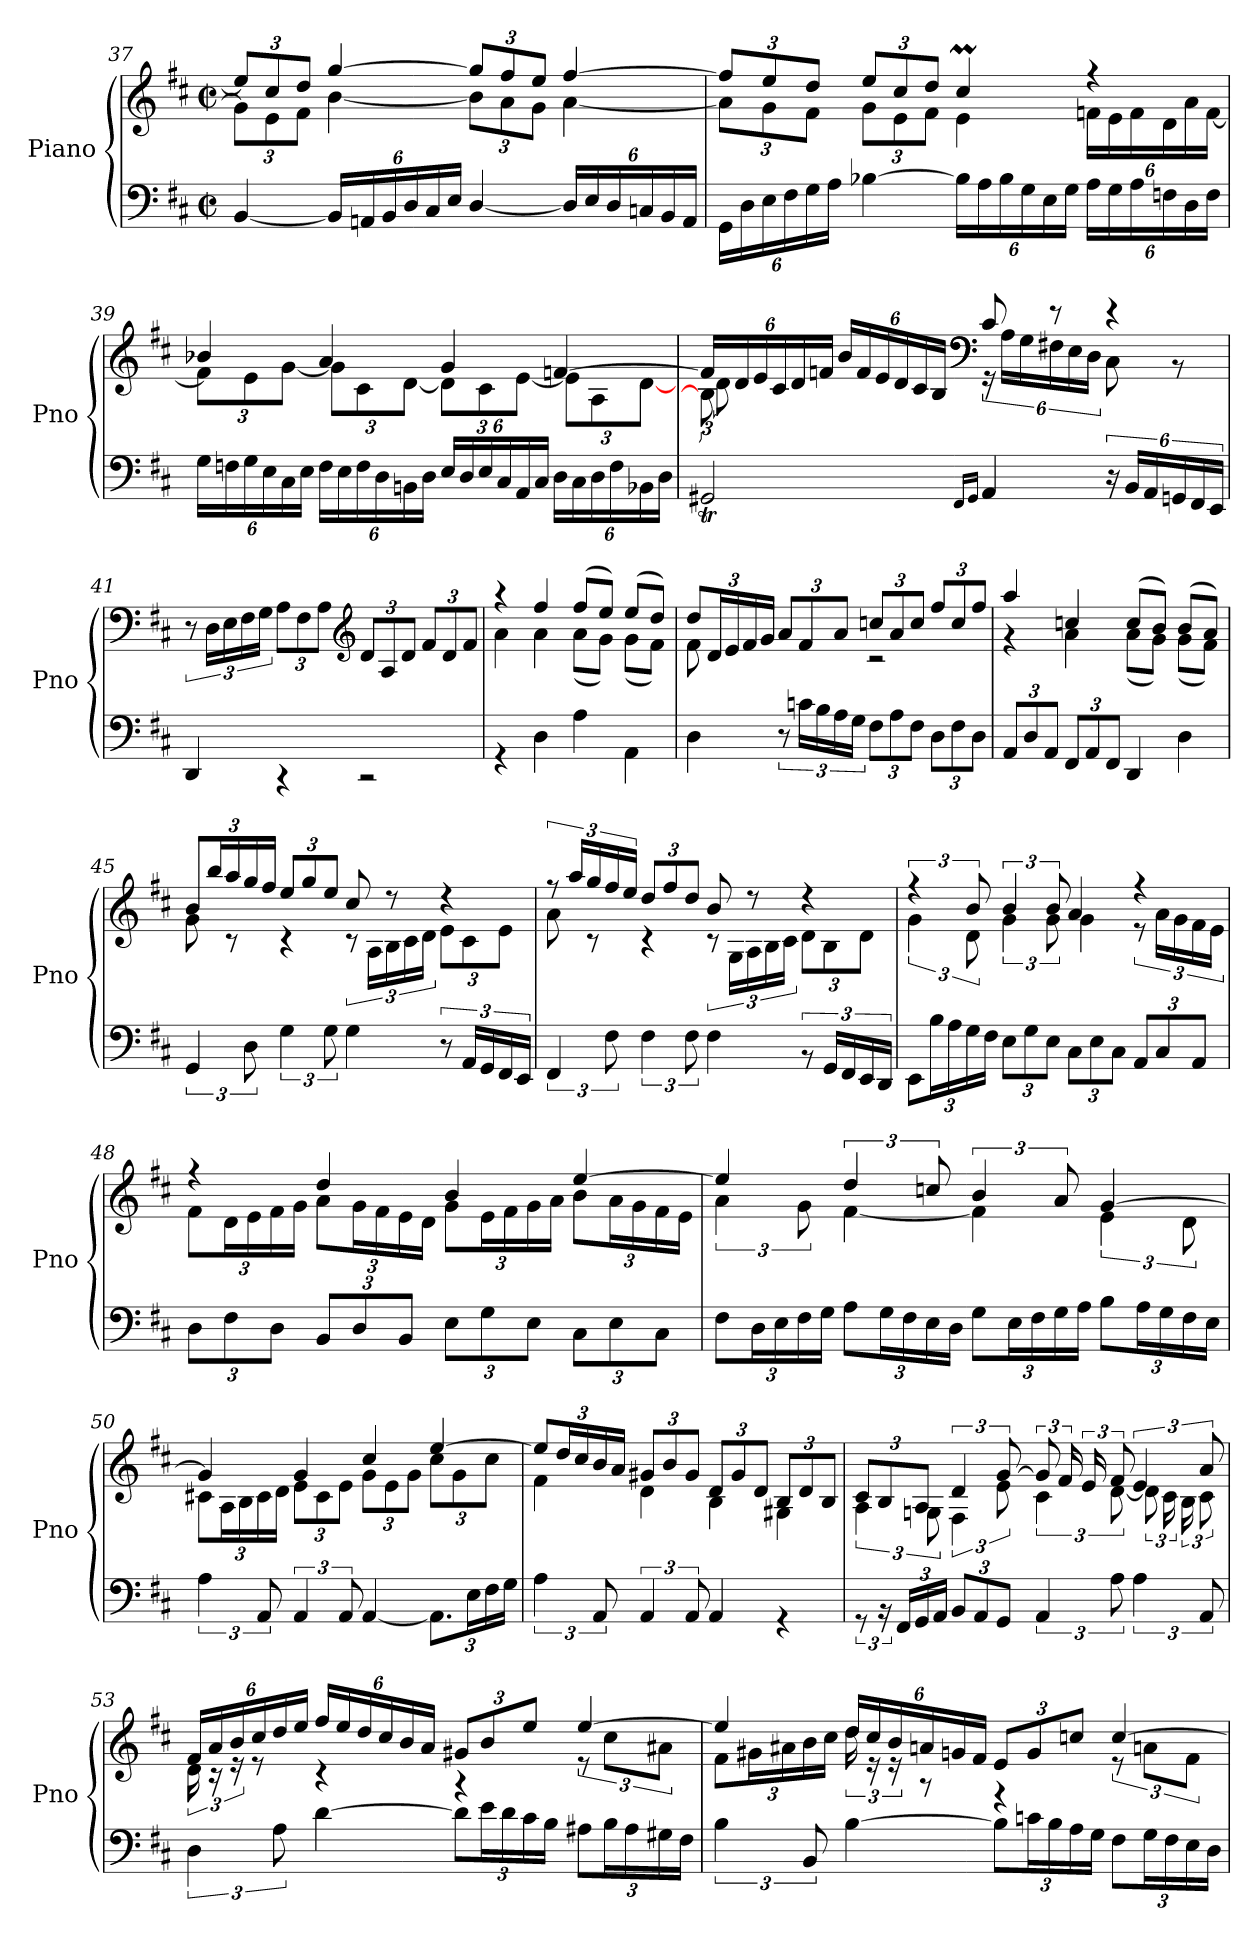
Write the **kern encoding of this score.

**kern	**kern
*part1	*part1
*staff2	*staff1
*I"Piano	*
*I'Pno	*
*clefF4	*clefG2
*k[f#c#]	*k[f#c#]
*D:	*D:
*M2/2	*M2/2
*met(c|)	*met(c|)
=37	=37
*	*^
[4BB/	12ee/L]	12gL]
.	12cc#/	12e
.	12dd/J	12f#J
24BB/LL]	[4gg/	[4b\
24AAn/	.	.
24BB/	.	.
24D/	.	.
24C#/	.	.
24E/JJ	.	.
[4D/	12gg/L]	12bL]
.	12ff#/	12a
.	12ee/J	12gJ
24D/LL]	[4ff#/	[4a\
24E/	.	.
24D/	.	.
24Cn/	.	.
24BB/	.	.
24AA/JJ	.	.
!!LO:LB:g=z	!!
=38	=38	=38
24GGLL	12ff#L]	12a\L]
24D	.	.
24E	12ee	12g\
24F#	.	.
24G	12ddJ	12f#\J
24AJJ	.	.
[4B-X	12ee/L	12g\L
.	12cc#/	12e\
.	12dd/J	12f#\J
24B-LL]	4cc#m/	4e\
24A	.	.
24B-	.	.
24G	.	.
24E	.	.
24GJJ	.	.
24ALL	4r	24fnLL
24G	.	24e
24A	.	24f
24Fn	.	24d
24D	.	24a
24FJJ	.	[24fJJ
=39	=39	=39
24GLL	4b-X/	12fL]
24Fn	.	.
24G	.	12e
24E	.	.
24C#	.	[12gJ
24EJJ	.	.
24FLL	4a/	12g\L]
24E	.	.
24F	.	12c#\
24D	.	.
24BBn	.	[12d\J
24DJJ	.	.
24ELL	4g/	12d\L]
24D	.	.
24E	.	12c#\
24C#	.	.
24AA	.	[12e\J
24C#JJ	.	.
24DLL	[4fn/	12eL]
24C#	.	.
24D	.	12A
24F	.	.
24BB-X	.	[12dJ
24DJJ	.	.
!!LO:LB:g=z
=40	=40	=40
*^	*	*^
8ryy	2GG#Xt/	24f/LL]	12B\]	8d\
.	.	24d/	.	.
.	.	24e/	6ryy	.
8ryy	.	24c#/	.	2..ryy
.	.	24d/	.	.
.	.	24fn/JJ	.	.
8ryy	.	24b/LL	4ryy	.
.	.	24f/	.	.
.	.	24e/	.	.
8ryy	.	24d/	.	.
.	.	24c#/	.	.
.	.	24B/JJ	.	.
.	16qqFF#/LL	.	.	.
.	16qqGG#/JJ	.	.	.
*	*	*clefF4	*	*
8ryy	4AA/	8c#/	24r	.
.	.	.	24A\LL	.
.	.	.	24G\	.
8ryy	.	8r	24F#X\	.
.	.	.	24E\	.
.	.	.	24D\JJ	.
8ryy	24r	4r	8C#\	.
.	24BB/LL	.	.	.
.	24AA/	.	.	.
8ryy	24GGn/	.	8r	.
.	24FF#/	.	.	.
.	24EE/JJ	.	.	.
*	*	*	*v	*v
=41	=41	=41	=41
1ryy	4DD/	2ryy	12r
.	.	.	24D\LL
.	.	.	24E\
.	.	.	24F#\
.	.	.	24G\JJ
.	4r	.	12A\L
.	.	.	12F#\
.	.	.	12A\J
*	*	*clefG2	*
.	2r	2ryy	12d/L
.	.	.	12A/
.	.	.	12d/J
.	.	.	12f#/L
.	.	.	12d/
.	.	.	12f#/J
=42	=42	=42	=42
1ryy	4r	4r	4a\
.	4D	4ff#/	4a\
.	4A	(>8ff#/L	(<8a\L
.	.	8ee/J)	8g\J)
.	4AA	(>8ee/L	(<8g\L
.	.	8dd/J)	8f#\J)
*v	*v	*	*
!!LO:LB:g=z	!!
=43	=43	=43
4D	12dd/L	8f#\
.	24d/L	.
.	24e/	8ryy
.	24f#/	.
.	24g/JJ	.
12r	12a/L	4ryy
24cnLL	12f#/	.
24B	.	.
24A	12a/J	.
24GJJ	.	.
12F#L	12ccn/L	2r
12A	12a/	.
12F#J	12cc/J	.
12DL	12ff#/L	.
12F#	12cc/	.
12DJ	12ff#/J	.
=44	=44	=44
12AA/L	4aa/	4r
12D/	.	.
12AA/J	.	.
12FF#/L	4ccn/	4a\
12AA/	.	.
12FF#/J	.	.
4DD/	(>8cc/L	(<8a\L
.	8b/J)	8g\J)
4D	(>8b/L	(<8g\L
.	8a/J)	8f#\J)
=45	=45	=45
6GG/	12b/L	8g\
.	24bb/L	.
.	24aa/	8r
12D\	24gg/	.
.	24ff#/JJ	.
6G	12ee/L	4r
.	12gg/	.
12G	12ee/J	.
4G	8cc#/	12r
.	.	24A\LL
.	8r	24B\
.	.	24c#\
.	.	24d\JJ
12r	4r	12e\L
24AA/LL	.	12c#\
24GG/	.	.
24FF#/	.	12e\J
24EE/JJ	.	.
!!LO:LB:g=z	!!
=46	=46	=46
*^	*	*
1ryy	6FF#/	12r	8a\
.	.	24aaLL	.
.	.	24gg	8r
.	12F#\	24ff#	.
.	.	24eeJJ	.
.	6F#\	12dd/L	4r
.	.	12ff#/	.
.	12F#\	12dd/J	.
.	4F#\	8b/	12r
.	.	.	24GLL
.	.	8r	24A
.	.	.	24B
.	.	.	24c#JJ
.	12r	4r	12dL
.	24GG/LL	.	12B\
.	24FF#/	.	.
.	24EE/	.	12d\J
.	24DD/JJ	.	.
=47	=47	=47	=47
1ryy	12EEL	6r	6g\
.	24B\L	.	.
.	24A\	.	.
.	24G\	12b/	12d\
.	24F#\JJ	.	.
.	12E\L	6b/	6g\
.	12G\	.	.
.	12E\J	12b/	12g\
.	12C#\L	4a/	4g\
.	12E\	.	.
.	12C#\J	.	.
.	12AA/L	4r	12r
.	12C#/	.	24aLL
.	.	.	24g\
.	12AA/J	.	24f#\
.	.	.	24e\JJ
*v	*v	*	*
!!LO:LB:g=z	!!
=48	=48	=48
12DL	4r	12f#L
12F#	.	24d\L
.	.	24e\
12DJ	.	24f#\
.	.	24g\JJ
12BBL	4dd/	12aL
12D	.	24g\L
.	.	24f#\
12BBJ	.	24e\
.	.	24d\JJ
12EL	4b/	12g\L
12G	.	24e\L
.	.	24f#\
12EJ	.	24g\
.	.	24a\JJ
12C#L	[4ee/	12b\L
12E	.	24a\L
.	.	24g\
12C#J	.	24f#\
.	.	24e\JJ
=49	=49	=49
12F#L	4ee/]	6a\
24DL	.	.
24E	.	.
24F#	.	12g\
24GJJ	.	.
12AL	6dd/	[4f#\
24GL	.	.
24F#	.	.
24E	12ccn/	.
24DJJ	.	.
12GL	6b/	4f#\]
24EL	.	.
24F#	.	.
24G	12a/	.
24AJJ	.	.
12BL	[4g/	6e\
24AL	.	.
24G	.	.
24F#	.	12d\
24EJJ	.	.
!!LO:LB:g=z	!!
=50	=50	=50
*^	*	*
1ryy	6A\	4g/]	12c#X\L
.	.	.	24A\L
.	.	.	24B\
.	12AA/	.	24c#\
.	.	.	24d\JJ
.	6AA/	4g/	12eL
.	.	.	12c#\
.	12AA/	.	12e\J
.	[4AA/	4cc#/	12gL
.	.	.	12e\
.	.	.	12g\J
.	12.AA/L]	[4ee/	12cc#\L
.	.	.	12g\
.	24E\L	.	.
.	24F#\	.	12cc#\J
.	24G\JJ	.	.
=51	=51	=51	=51
1ryy	6A\	12ee/L]	4f#\
.	.	24dd/L	.
.	.	24cc#/	.
.	12AA/	24b/	.
.	.	24a/JJ	.
.	6AA/	12g#X/L	4d\
.	.	12b/	.
.	12AA/	12g#/J	.
.	4AA/	12d/L	4B\
.	.	12g#/	.
.	.	12d/J	.
.	4r	12B/L	4G#X\
.	.	12d/	.
.	.	12B/J	.
=52	=52	=52	=52
1ryy	12r	12c#L	6A\
.	24r	12B	.
.	24FF#/LL	.	.
.	24GG/	12AJ	12Gn\
.	24AA/JJ	.	.
.	12BB/L	6d/	6F#\
.	12AA/	.	.
.	12GG/J	[12g/	12e\
.	6AA/	12gL]	6c#\
.	.	24f#L	.
.	.	24e	.
.	12A\	12f#J	[12d\
.	6A\	6e/	12d\L]
.	.	.	24c#\L
.	.	.	24B\
.	12AA/	12a/	12c#\J
*v	*v	*	*
!!LO:LB:g=z	!!
=53	=53	=53
6D	24f#LL	24d\
.	24a/	24r
.	24b/	24r
.	24cc#/	8r
12A	24dd/	.
.	24ee/JJ	.
[4d	24ff#LL	4r
.	24ee/	.
.	24dd/	.
.	24cc#/	.
.	24b/	.
.	24a/JJ	.
12dL]	12g#XL	4r
24eL	12b/	.
24d	.	.
24c#	12ee/J	.
24BJJ	.	.
12A#XL	[4ee/	12r
24BL	.	12cc#\L
24A#	.	.
24G#X	.	12a#X\J
24F#JJ	.	.
=54	=54	=54
6B	4ee/]	12f#L
.	.	24g#X\L
.	.	24a#X\
12BB/	.	24b\
.	.	24cc#\JJ
[4B	24ddLL	24dd\
.	24cc#	24r
.	24b	24r
.	24an	8r
.	24gn	.
.	24f#JJ	.
12BL]	12e/L	4r
24cnL	12g/	.
24B	.	.
24A	12ccn/J	.
24GJJ	.	.
12F#L	[4cc/	12r
24GL	.	12an\L
24F#	.	.
24E	.	12f#\J
24DJJ	.	.
*	*v	*v
=	=
*-	*-
